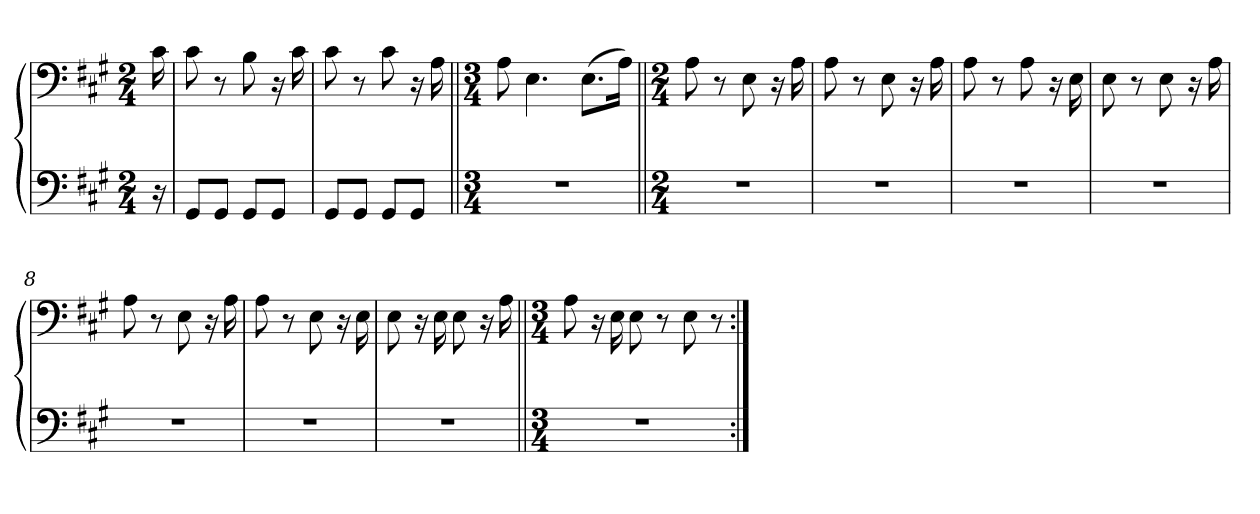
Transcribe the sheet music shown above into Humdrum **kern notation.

**kern	**kern
*part1	*part1
*staff2	*staff1
*clefF4	*clefF4
*k[f#c#g#]	*k[f#c#g#]
*M2/4	*M2/4
=	=
16r	16c#\
=1	=1
8GG#/L	8c#\
8GG#/J	8r
8GG#/L	8B\
8GG#/J	16r
.	16c#\
=2	=2
8GG#/L	8c#\
8GG#/J	8r
8GG#/L	8c#\
8GG#/J	16r
.	16A\
=3||	=3||
*M3/4	*M3/4
2.r	8A\
.	4.E\
.	(8.E\L
.	16A\Jk)
=4||	=4||
*M2/4	*M2/4
2r	8A\
.	8r
.	8E\
.	16r
.	16A\
=5	=5
2r	8A\
.	8r
.	8E\
.	16r
.	16A\
=6	=6
2r	8A\
.	8r
.	8A\
.	16r
.	16E\
=7	=7
2r	8E\
.	8r
.	8E\
.	16r
.	16A\
=8	=8
2r	8A\
.	8r
.	8E\
.	16r
.	16A\
=9	=9
2r	8A\
.	8r
.	8E\
.	16r
.	16E\
=10	=10
2r	8E\
.	16r
.	16E\
.	8E\
.	16r
.	16A\
=11||	=11||
*M3/4	*M3/4
2.r	8A\
.	16r
.	16E\
.	8E\
.	8r
.	8E\
.	8r
=:|!	=:|!
*-	*-
